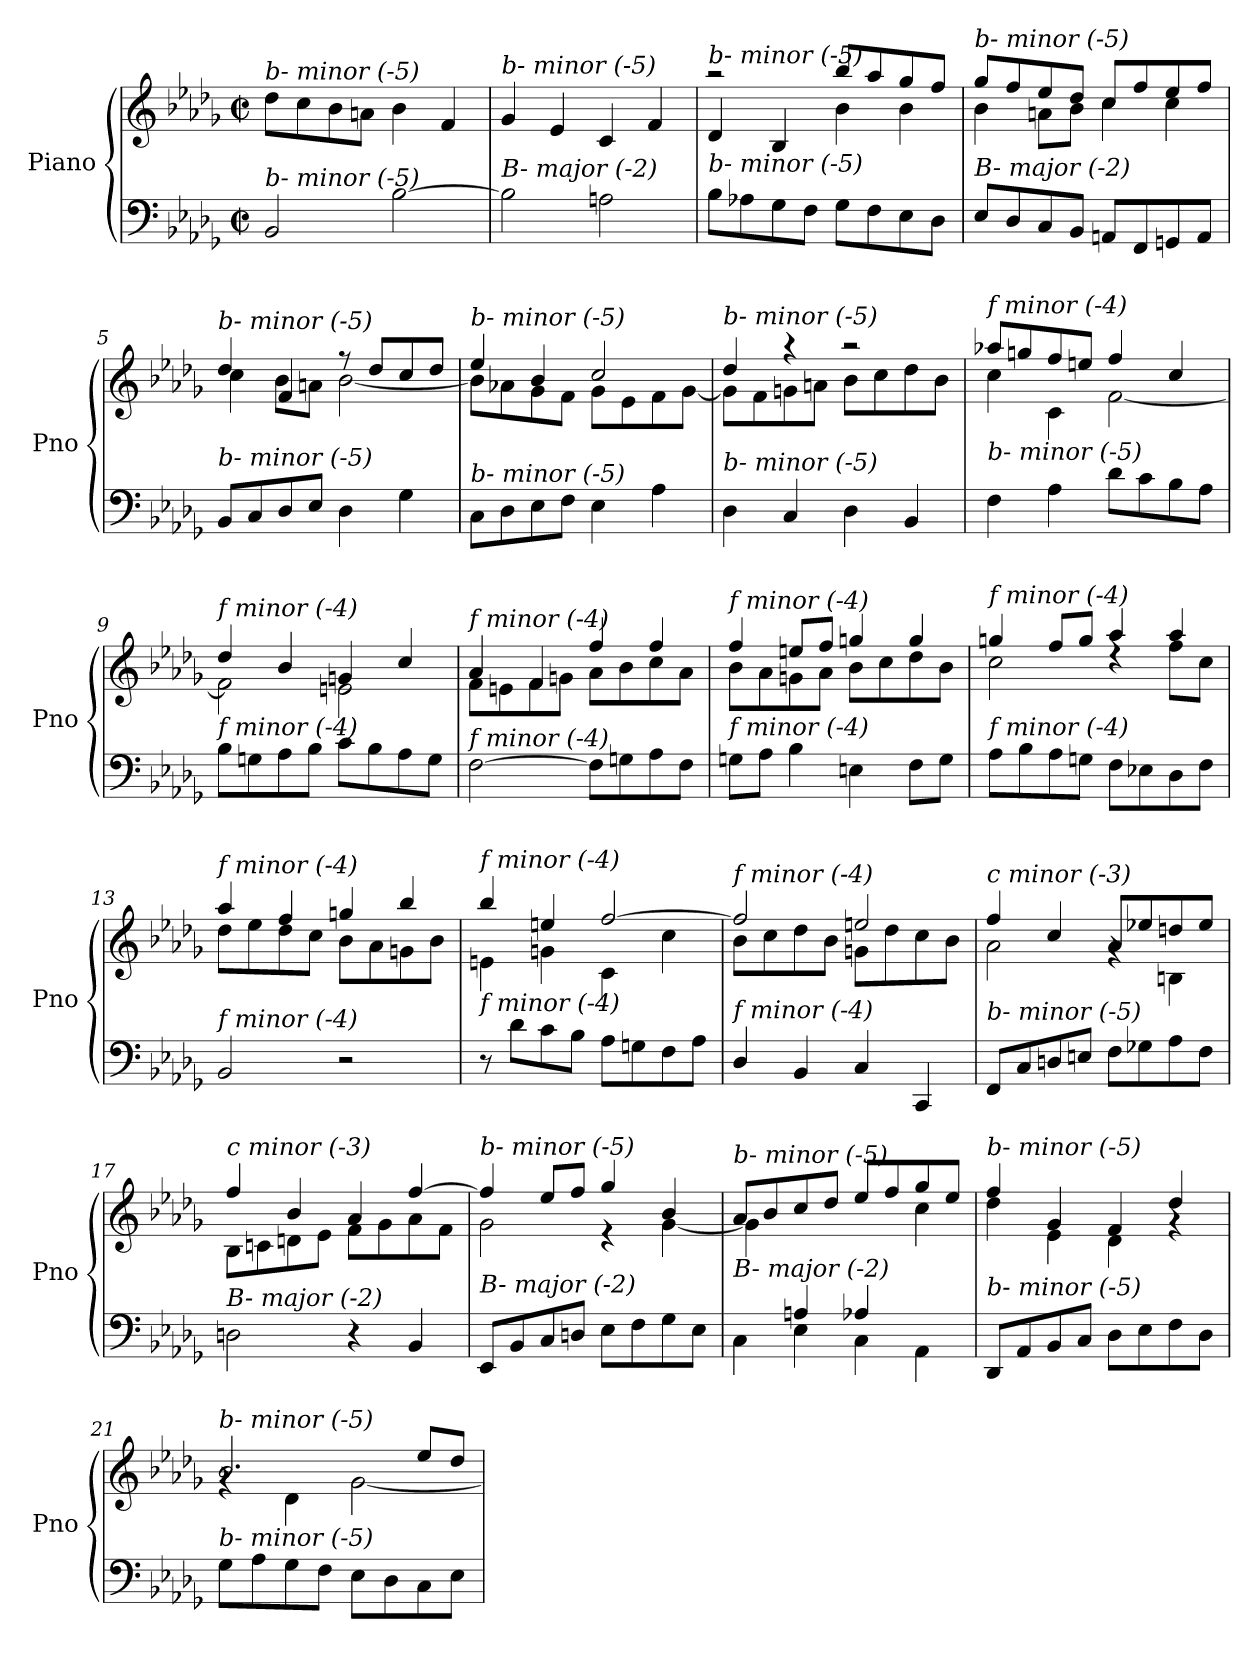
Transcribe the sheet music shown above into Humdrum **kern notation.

**kern	**kern
*part1	*part1
*staff2	*staff1
*I"Piano	*
*I'Pno	*
*clefF4	*clefG2
*k[b-e-a-d-g-]	*k[b-e-a-d-g-]
*M2/2	*M2/2
*met(c|)	*met(c|)
=1	=1
!	!LO:TX:i:t=b- minor (-5)
!LO:TX:i:t=b- minor (-5)	!
2BB-/	8dd-\L
.	8cc\
.	8b-\
.	8an\J
[2B-\	4b-\
.	4f/
=2	=2
!	!LO:TX:i:t=b- minor (-5)
!LO:TX:i:t=B- major (-2)	!
2B-\]	4g-/
.	4e-/
2An\	4c/
.	4f/
=3	=3
*	*^
!	!LO:TX:i:t=b- minor (-5)	!
!LO:TX:i:t=b- minor (-5)	!	!
8B-\L	2r	4d-/
8A-X\	.	.
8G-\	.	4B-/
8F\J	.	.
8G-\L	8bb-/L	4b-\
8F\	8aa-/	.
8E-\	8gg-/	4b-\
8D-\J	8ff/J	.
=4	=4	=4
!	!LO:TX:i:t=b- minor (-5)	!
!LO:TX:i:t=B- major (-2)	!	!
8E-/L	8gg-/L	4b-\
8D-/	8ff/	.
8C/	8ee-/	8an\L
8BB-/J	8dd-/J	8b-\J
8AAn/L	8cc/L	4cc\
8FF/	8ff/	.
8GGn/	8ee-/	4cc\
8AA/J	8ff/J	.
=5	=5	=5
!	!LO:TX:i:t=b- minor (-5)	!
!LO:TX:i:t=b- minor (-5)	!	!
8BB-/L	4dd-/	4cc\
8C/	.	.
8D-/	4f/	8b-\L
8E-/J	.	8an\J
4D-\	8r	[2b-\
.	8dd-/L	.
4G-\	8cc/	.
.	8dd-/J	.
!!LO:LB:g=z	!!
=6	=6	=6
!	!LO:TX:i:t=b- minor (-5)	!
!LO:TX:i:t=b- minor (-5)	!	!
8C\L	4ee-/	8b-\L]
8D-\	.	8a-X\
8E-\	4b-/	8g-\
8F\J	.	8f\J
4E-\	2cc/	8g-\L
.	.	8e-\
4A-\	.	8f\
.	.	[8g-\J
=7	=7	=7
!	!LO:TX:i:t=b- minor (-5)	!
!LO:TX:i:t=b- minor (-5)	!	!
4D-\	4dd-/	8g-\L]
.	.	8f\
4C/	4r	8gn\
.	.	8an\J
4D-\	2r	8b-\L
.	.	8cc\
4BB-/	.	8dd-\
.	.	8b-\J
=8	=8	=8
!	!LO:TX:i:t=f minor (-4)	!
!LO:TX:i:t=b- minor (-5)	!	!
4F\	8aa-X/L	4cc\
.	8ggn/	.
4A-\	8ff/	4c\
.	8een/J	.
8d-\L	4ff/	[2f\
8c\	.	.
8B-\	4cc/	.
8A-\J	.	.
=9	=9	=9
!	!LO:TX:i:t=f minor (-4)	!
!LO:TX:i:t=f minor (-4)	!	!
8B-\L	4dd-/	2f\]
8Gn\	.	.
8A-\	4b-/	.
8B-\J	.	.
8c\L	4gn/	2en\
8B-\	.	.
8A-\	4cc/	.
8G\J	.	.
=10	=10	=10
!	!LO:TX:i:t=f minor (-4)	!
!LO:TX:i:t=f minor (-4)	!	!
[2F\	4a-/	8f\L
.	.	8en\
.	4f/	8f\
.	.	8gn\J
8F\L]	4ff/	8a-\L
8Gn\	.	8b-\
8A-\	4ff/	8cc\
8F\J	.	8a-\J
!!LO:LB:g=z	!!
=11	=11	=11
!	!LO:TX:i:t=f minor (-4)	!
!LO:TX:i:t=f minor (-4)	!	!
8Gn\L	4ff/	8b-\L
8A-\J	.	8a-\
4B-\	8een/L	8gn\
.	8ff/J	8a-\J
4En\	4ggn/	8b-\L
.	.	8cc\
8F\L	4gg/	8dd-\
8G\J	.	8b-\J
=12	=12	=12
!	!LO:TX:i:t=f minor (-4)	!
!LO:TX:i:t=f minor (-4)	!	!
8A-\L	4ggn/	2cc\
8B-\	.	.
8A-\	8ff/L	.
8Gn\J	8gg/J	.
8F\L	4aa-/	4rdd
8E-X\	.	.
8D-\	4aa-/	8ff\L
8F\J	.	8cc\J
=13	=13	=13
!	!LO:TX:i:t=f minor (-4)	!
!LO:TX:i:t=f minor (-4)	!	!
2BB-/	4aa-/	8dd-\L
.	.	8ee-\
.	4ff/	8dd-\
.	.	8cc\J
2r	4ggn/	8b-\L
.	.	8a-\
.	4bb-/	8gn\
.	.	8b-\J
=14	=14	=14
!	!LO:TX:i:t=f minor (-4)	!
!LO:TX:i:t=f minor (-4)	!	!
8r	4bb-/	4en\
8d-\L	.	.
8c\	4een/	4gn\
8B-\J	.	.
8A-\L	[2ff/	4c\
8Gn\	.	.
8F\	.	4cc\
8A-\J	.	.
=15	=15	=15
!	!LO:TX:i:t=f minor (-4)	!
!LO:TX:i:t=f minor (-4)	!	!
4D-/	2ff/]	8b-\L
.	.	8cc\
4BB-/	.	8dd-\
.	.	8b-\J
4C/	2een/	8gn\L
.	.	8dd-\
4CC/	.	8cc\
.	.	8b-\J
!!LO:LB:g=z	!!
=16	=16	=16
!	!LO:TX:i:t=c minor (-3)	!
!LO:TX:i:t=b- minor (-5)	!	!
8FF/L	4ff/	2a-\
8C/	.	.
8Dn/	4cc/	.
8En/J	.	.
8F\L	8a-/L	4rg
8G-X\	8ee-X/	.
8A-\	8ddn/	4Bni\
8F\J	8ee-/J	.
=17	=17	=17
!	!LO:TX:i:t=c minor (-3)	!
!LO:TX:i:t=B- major (-2)	!	!
2Dn\	4ff/	8B-\L
.	.	8cn\
.	4b-/	8dn\
.	.	8e-\J
4r	4a-/	8f\L
.	.	8g-\
4BB-/	[4ff/	8a-\
.	.	8f\J
=18	=18	=18
!	!LO:TX:i:t=b- minor (-5)	!
!LO:TX:i:t=B- major (-2)	!	!
8EE-/L	4ff/]	2g-\
8BB-/	.	.
8C/	8ee-/L	.
8Dn/J	8ff/J	.
8E-\L	4gg-/	4r
8F\	.	.
8G-\	4b-/	[4g-\
8E-\J	.	.
=19	=19	=19
*^	*	*
!	!	!LO:TX:i:t=b- minor (-5)	!
!LO:TX:i:t=B- major (-2)	!	!	!
4ryy	4C\	8a-/L	4g-\]
.	.	8b-/	.
4Ani/	4E-\	8cc/	2ryy
.	.	8dd-/J	.
4A-/	4C\	8ee-/L	.
.	.	8ff/	.
4ryy	4AA-\	8gg-/	4cc\
.	.	8ee-/J	.
*v	*v	*	*
=20	=20	=20
!	!LO:TX:i:t=b- minor (-5)	!
!LO:TX:i:t=b- minor (-5)	!	!
8DD-/L	4ff/	4dd-\
8AA-/	.	.
8BB-/	4g-/	4e-\
8C/J	.	.
8D-\L	4f/	4d-\
8E-\	.	.
8F\	4dd-/	4rg
8D-\J	.	.
!!LO:LB:g=z	!!
=21	=21	=21
!	!LO:TX:i:t=b- minor (-5)	!
!LO:TX:i:t=b- minor (-5)	!	!
8G-\L	2.b-/	4rg
8A-\	.	.
8G-\	.	4d-\
8F\J	.	.
8E-\L	.	[2g-\
8D-\	.	.
8C\	8ee-/L	.
8E-\J	8dd-/J	.
*	*v	*v
=	=
*-	*-
